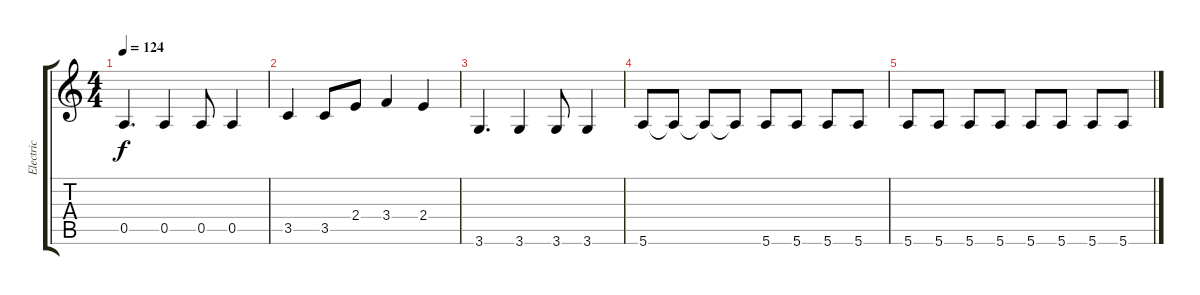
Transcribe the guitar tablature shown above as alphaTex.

\track ("Electric" "Electric") {instrument overdrivenguitar}
\staff {score tabs}
\tuning (E4 B3 G3 D3 A2 E2) {hide}
\ts (4 4)
\tempo 124
\clef g2
\ks c
0.5.4{d dy f} 0.5.4 0.5.8 0.5.4 |
3.5.4 3.5.8 2.4.8 3.4.4 2.4.4 |
3.6.4{d} 3.6.4 3.6.8 3.6.4 |
5.6.8 5.6{t}.8 5.6{t}.8 5.6{t}.8 5.6.8 5.6.8 5.6.8 5.6.8 |
5.6.8 5.6.8 5.6.8 5.6.8 5.6.8 5.6.8 5.6.8 5.6.8
